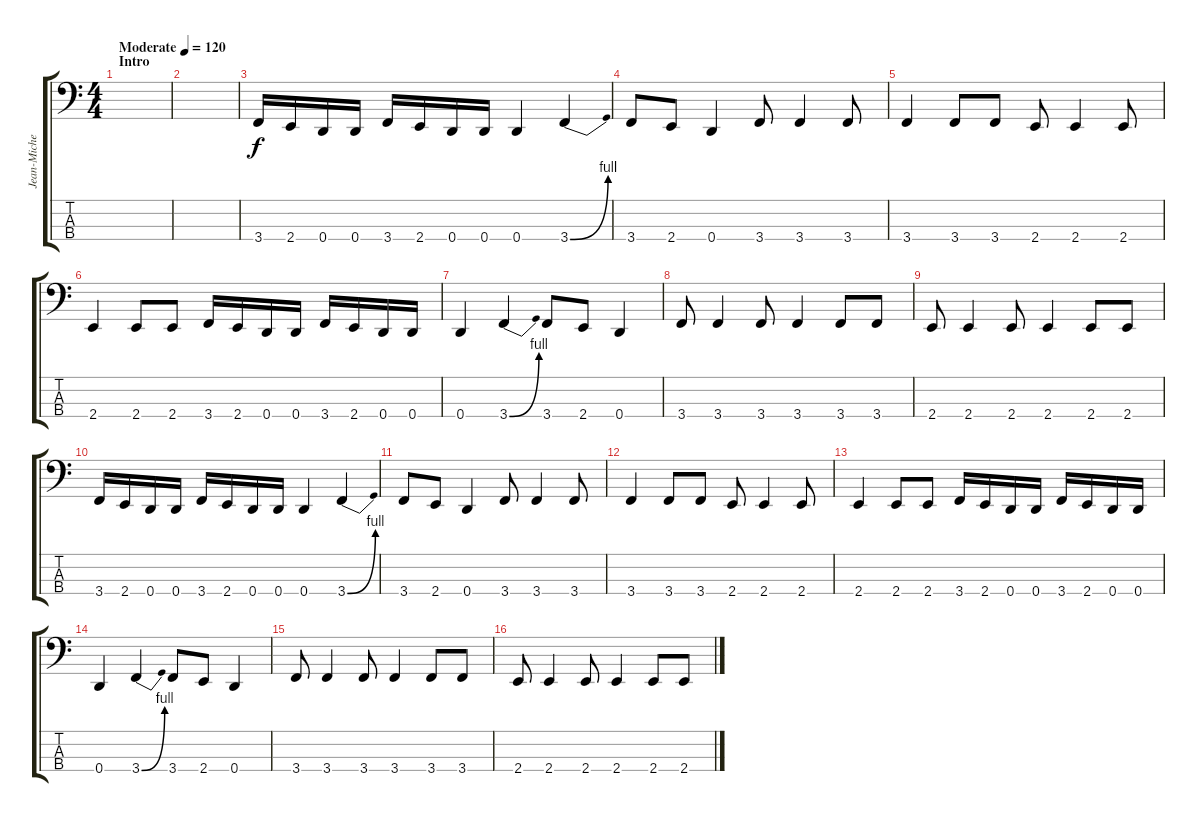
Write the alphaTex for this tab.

\track ("Jean-Michel Labadie" "Jean-Miche") {instrument electricbassfinger}
\staff {score tabs}
\tuning (F2 C2 G1 D1) {hide}
\ts (4 4)
\section ("" "Intro")
\tempo (120 "Moderate")
\clef f4
\ks c
|
|
3.4.16 2.4.16 0.4.16 0.4.16 3.4.16 2.4.16 0.4.16 0.4.16 0.4.4 3.4{be (bend 0 0 60 4)}.4 |
3.4.8 2.4.8 0.4.4 3.4.8 3.4.4 3.4.8 |
3.4.4 3.4.8 3.4.8 2.4.8 2.4.4 2.4.8 |
2.4.4 2.4.8 2.4.8 3.4.16 2.4.16 0.4.16 0.4.16 3.4.16 2.4.16 0.4.16 0.4.16 |
0.4.4 3.4{be (bend 0 0 60 4)}.4 3.4.8 2.4.8 0.4.4 |
3.4.8 3.4.4 3.4.8 3.4.4 3.4.8 3.4.8 |
2.4.8 2.4.4 2.4.8 2.4.4 2.4.8 2.4.8 |
3.4.16 2.4.16 0.4.16 0.4.16 3.4.16 2.4.16 0.4.16 0.4.16 0.4.4 3.4{be (bend 0 0 60 4)}.4 |
3.4.8 2.4.8 0.4.4 3.4.8 3.4.4 3.4.8 |
3.4.4 3.4.8 3.4.8 2.4.8 2.4.4 2.4.8 |
2.4.4 2.4.8 2.4.8 3.4.16 2.4.16 0.4.16 0.4.16 3.4.16 2.4.16 0.4.16 0.4.16 |
0.4.4 3.4{be (bend 0 0 60 4)}.4 3.4.8 2.4.8 0.4.4 |
3.4.8 3.4.4 3.4.8 3.4.4 3.4.8 3.4.8 |
2.4.8 2.4.4 2.4.8 2.4.4 2.4.8 2.4.8
